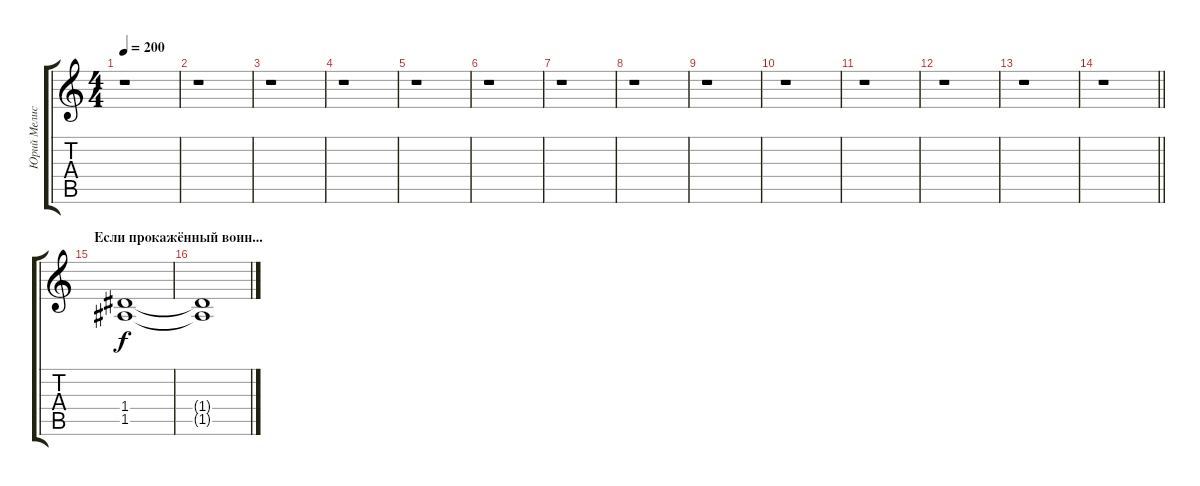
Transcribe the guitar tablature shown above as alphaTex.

\track ("Юрий Мелисов" "Юрий Мелис") {instrument overdrivenguitar}
\staff {score tabs}
\tuning (E4 B3 G3 D3 A2 E2) {hide}
\ts (4 4)
\tempo 200
\clef g2
\ks c
r.1{dy f} |
r.1 |
r.1 |
r.1 |
r.1 |
r.1 |
r.1 |
r.1 |
r.1 |
r.1 |
r.1 |
r.1 |
r.1 |
\barLineRight lightlight
r.1 |
\section ("" "Если прокажённый воин...")
(1.4 1.5).1{volume 13 balance 8} |
(1.4{t} 1.5{t}).1
